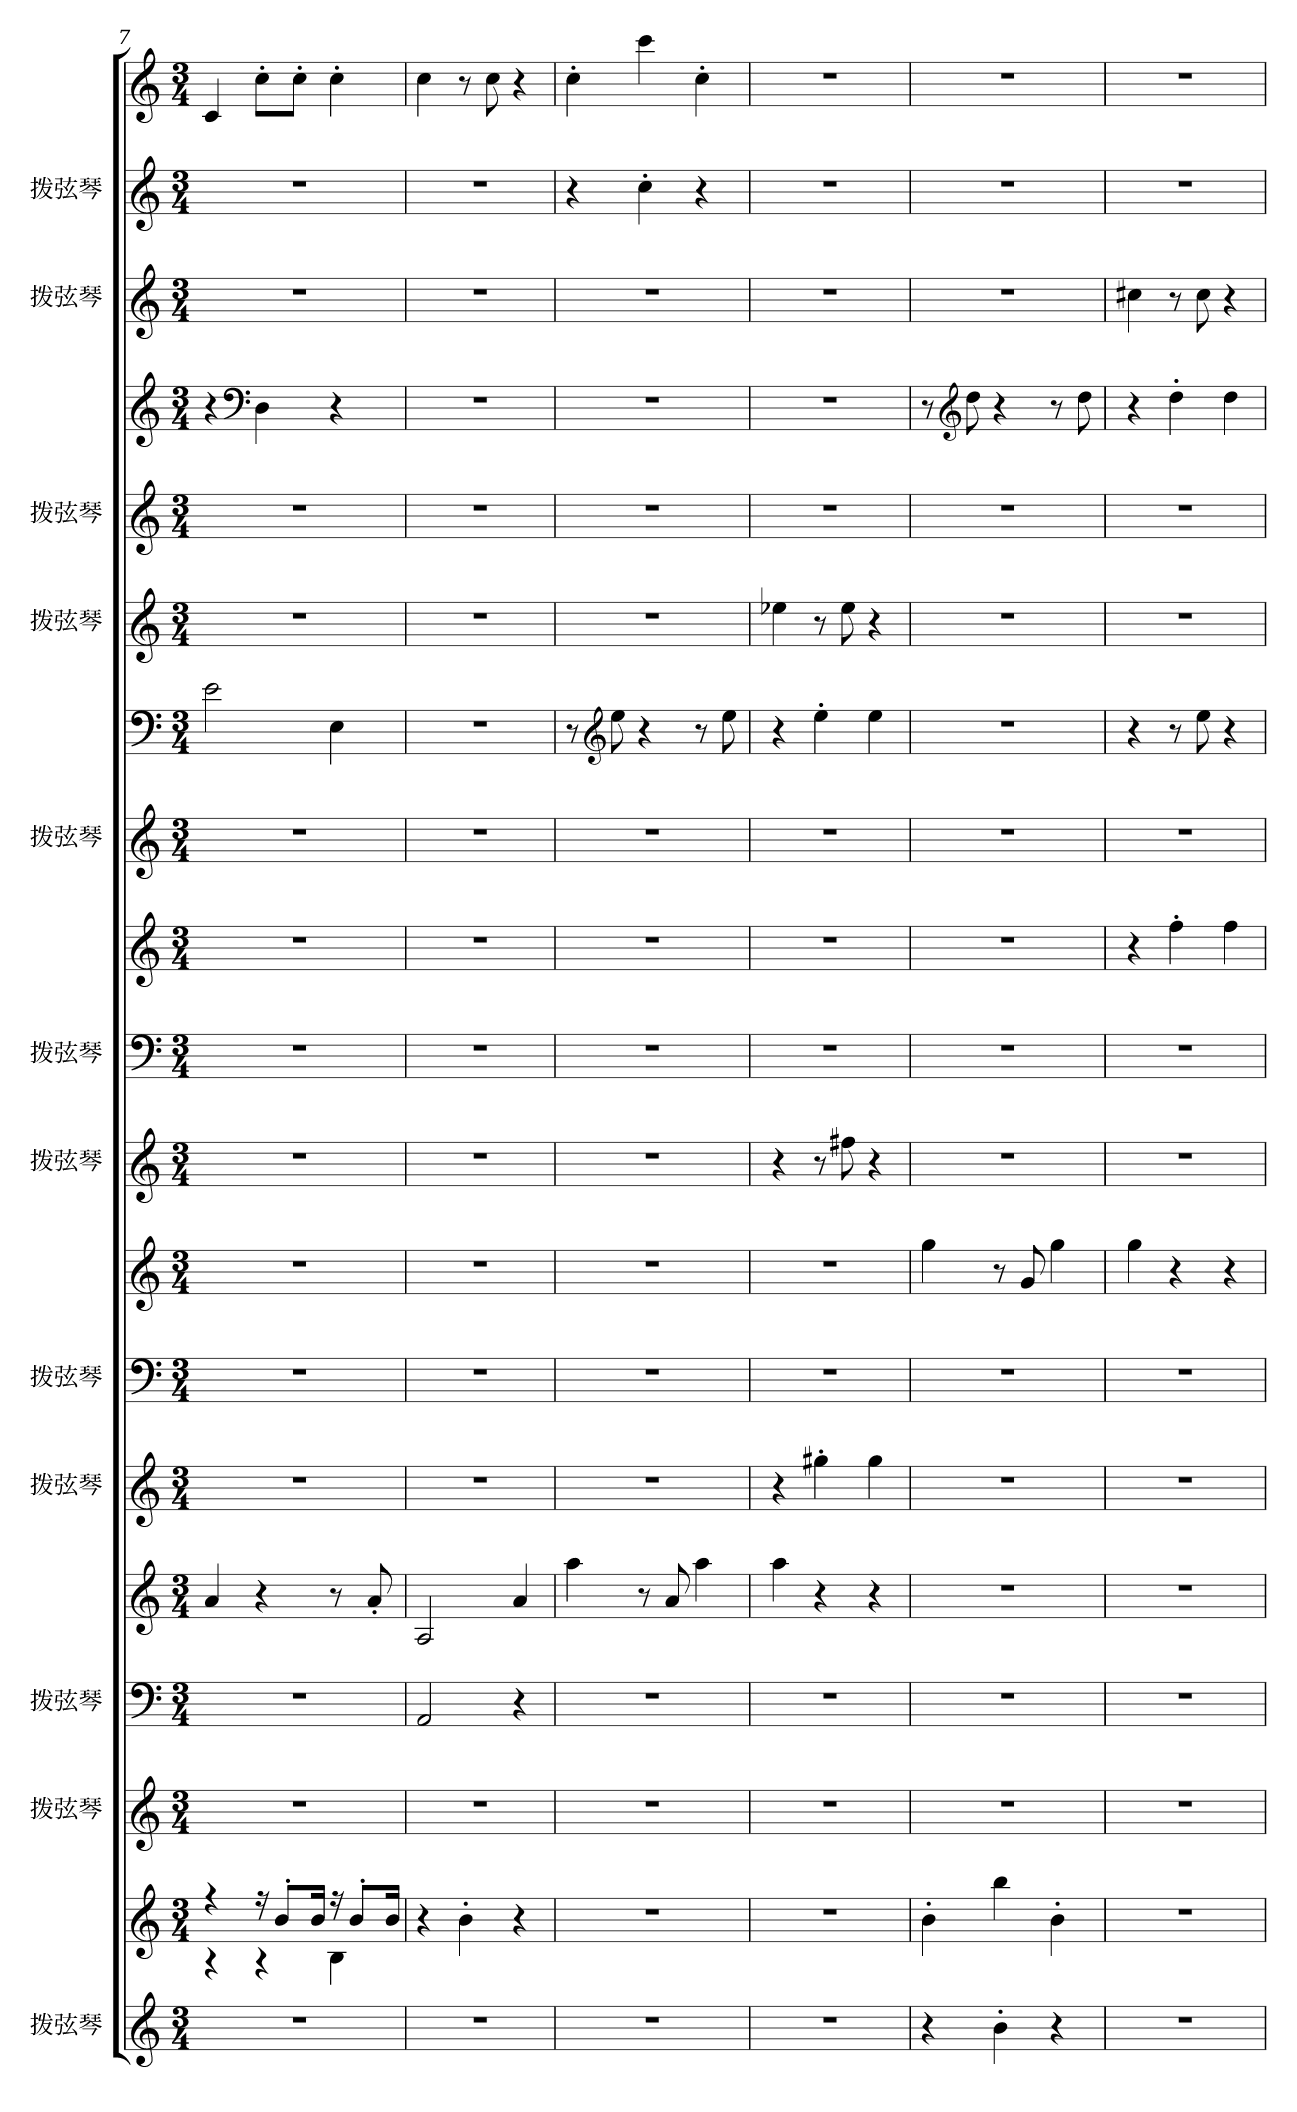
**kern	**kern	**kern	**kern	**kern	**kern	**kern	**kern	**kern	**kern	**kern	**kern	**kern	**kern	**kern	**kern	**kern	**kern	**kern
*part12	*part12	*part11	*part10	*part10	*part9	*part8	*part8	*part7	*part6	*part6	*part5	*part5	*part4	*part3	*part3	*part2	*part1	*part1
*staff19	*staff18	*staff17	*staff16	*staff15	*staff14	*staff13	*staff12	*staff11	*staff10	*staff9	*staff8	*staff7	*staff6	*staff5	*staff4	*staff3	*staff2	*staff1
*I"拨弦琴	*	*I"拨弦琴	*I"拨弦琴	*	*I"拨弦琴	*I"拨弦琴	*	*I"拨弦琴	*I"拨弦琴	*	*I"拨弦琴	*	*I"拨弦琴	*I"拨弦琴	*	*I"拨弦琴	*I"拨弦琴	*
*clefG2	*clefG2	*clefG2	*clefF4	*clefG2	*clefG2	*clefF4	*clefG2	*clefG2	*clefF4	*clefG2	*clefG2	*clefF4	*clefG2	*clefG2	*clefG2	*clefG2	*clefG2	*clefG2
*k[]	*k[]	*k[]	*k[]	*k[]	*k[]	*k[]	*k[]	*k[]	*k[]	*k[]	*k[]	*k[]	*k[]	*k[]	*k[]	*k[]	*k[]	*k[]
*M3/4	*M3/4	*M3/4	*M3/4	*M3/4	*M3/4	*M3/4	*M3/4	*M3/4	*M3/4	*M3/4	*M3/4	*M3/4	*M3/4	*M3/4	*M3/4	*M3/4	*M3/4	*M3/4
=7	=7	=7	=7	=7	=7	=7	=7	=7	=7	=7	=7	=7	=7	=7	=7	=7	=7	=7
*	*^	*	*	*	*	*	*	*	*	*	*	*	*	*	*	*	*	*
2.r	4r	4r	2.r	2.r	4a/	2.r	2.r	2.r	2.r	2.r	2.r	2.r	2e\	2.r	2.r	4r	2.r	2.r	4c/
*	*	*	*	*	*	*	*	*	*	*	*	*	*	*	*	*clefF4	*	*	*
.	16r	4r	.	.	4r	.	.	.	.	.	.	.	.	.	.	4D\	.	.	8cc'\L
.	8b'/L	.	.	.	.	.	.	.	.	.	.	.	.	.	.	.	.	.	.
.	.	.	.	.	.	.	.	.	.	.	.	.	.	.	.	.	.	.	8cc'\J
.	16b/Jk	.	.	.	.	.	.	.	.	.	.	.	.	.	.	.	.	.	.
.	16r	4B\	.	.	8r	.	.	.	.	.	.	.	4E\	.	.	4r	.	.	4cc'\
.	8b'/L	.	.	.	.	.	.	.	.	.	.	.	.	.	.	.	.	.	.
.	.	.	.	.	8a'/	.	.	.	.	.	.	.	.	.	.	.	.	.	.
.	16b/Jk	.	.	.	.	.	.	.	.	.	.	.	.	.	.	.	.	.	.
*	*v	*v	*	*	*	*	*	*	*	*	*	*	*	*	*	*	*	*	*
=8	=8	=8	=8	=8	=8	=8	=8	=8	=8	=8	=8	=8	=8	=8	=8	=8	=8	=8
2.r	4r	2.r	2AA/	2A/	2.r	2.r	2.r	2.r	2.r	2.r	2.r	2.r	2.r	2.r	2.r	2.r	2.r	4cc\
.	4b'\	.	.	.	.	.	.	.	.	.	.	.	.	.	.	.	.	8r
.	.	.	.	.	.	.	.	.	.	.	.	.	.	.	.	.	.	8cc\
.	4r	.	4r	4a/	.	.	.	.	.	.	.	.	.	.	.	.	.	4r
=9	=9	=9	=9	=9	=9	=9	=9	=9	=9	=9	=9	=9	=9	=9	=9	=9	=9	=9
2.r	2.r	2.r	2.r	4aa\	2.r	2.r	2.r	2.r	2.r	2.r	2.r	8r	2.r	2.r	2.r	2.r	4r	4cc'\
*	*	*	*	*	*	*	*	*	*	*	*	*clefG2	*	*	*	*	*	*
.	.	.	.	.	.	.	.	.	.	.	.	8ee\	.	.	.	.	.	.
.	.	.	.	8r	.	.	.	.	.	.	.	4r	.	.	.	.	4cc'\	4ccc\
.	.	.	.	8a/	.	.	.	.	.	.	.	.	.	.	.	.	.	.
.	.	.	.	4aa\	.	.	.	.	.	.	.	8r	.	.	.	.	4r	4cc'\
.	.	.	.	.	.	.	.	.	.	.	.	8ee\	.	.	.	.	.	.
=10	=10	=10	=10	=10	=10	=10	=10	=10	=10	=10	=10	=10	=10	=10	=10	=10	=10	=10
2.r	2.r	2.r	2.r	4aa\	4r	2.r	2.r	4r	2.r	2.r	2.r	4r	4ee-X\	2.r	2.r	2.r	2.r	2.r
.	.	.	.	4r	4gg#X'\	.	.	8r	.	.	.	4ee'\	8r	.	.	.	.	.
.	.	.	.	.	.	.	.	8ff#X\	.	.	.	.	8ee-\	.	.	.	.	.
.	.	.	.	4r	4gg#\	.	.	4r	.	.	.	4ee\	4r	.	.	.	.	.
!!LO:PB:g=z
=11	=11	=11	=11	=11	=11	=11	=11	=11	=11	=11	=11	=11	=11	=11	=11	=11	=11	=11
4r	4b'\	2.r	2.r	2.r	2.r	2.r	4gg\	2.r	2.r	2.r	2.r	2.r	2.r	2.r	8r	2.r	2.r	2.r
*	*	*	*	*	*	*	*	*	*	*	*	*	*	*	*clefG2	*	*	*
.	.	.	.	.	.	.	.	.	.	.	.	.	.	.	8dd\	.	.	.
4b'\	4bb\	.	.	.	.	.	8r	.	.	.	.	.	.	.	4r	.	.	.
.	.	.	.	.	.	.	8g/	.	.	.	.	.	.	.	.	.	.	.
4r	4b'\	.	.	.	.	.	4gg\	.	.	.	.	.	.	.	8r	.	.	.
.	.	.	.	.	.	.	.	.	.	.	.	.	.	.	8dd\	.	.	.
=12	=12	=12	=12	=12	=12	=12	=12	=12	=12	=12	=12	=12	=12	=12	=12	=12	=12	=12
2.r	2.r	2.r	2.r	2.r	2.r	2.r	4gg\	2.r	2.r	4r	2.r	4r	2.r	2.r	4r	4cc#X\	2.r	2.r
.	.	.	.	.	.	.	4r	.	.	4ff'\	.	8r	.	.	4dd'\	8r	.	.
.	.	.	.	.	.	.	.	.	.	.	.	8ee\	.	.	.	8cc#\	.	.
.	.	.	.	.	.	.	4r	.	.	4ff\	.	4r	.	.	4dd\	4r	.	.
=	=	=	=	=	=	=	=	=	=	=	=	=	=	=	=	=	=	=
*-	*-	*-	*-	*-	*-	*-	*-	*-	*-	*-	*-	*-	*-	*-	*-	*-	*-	*-
